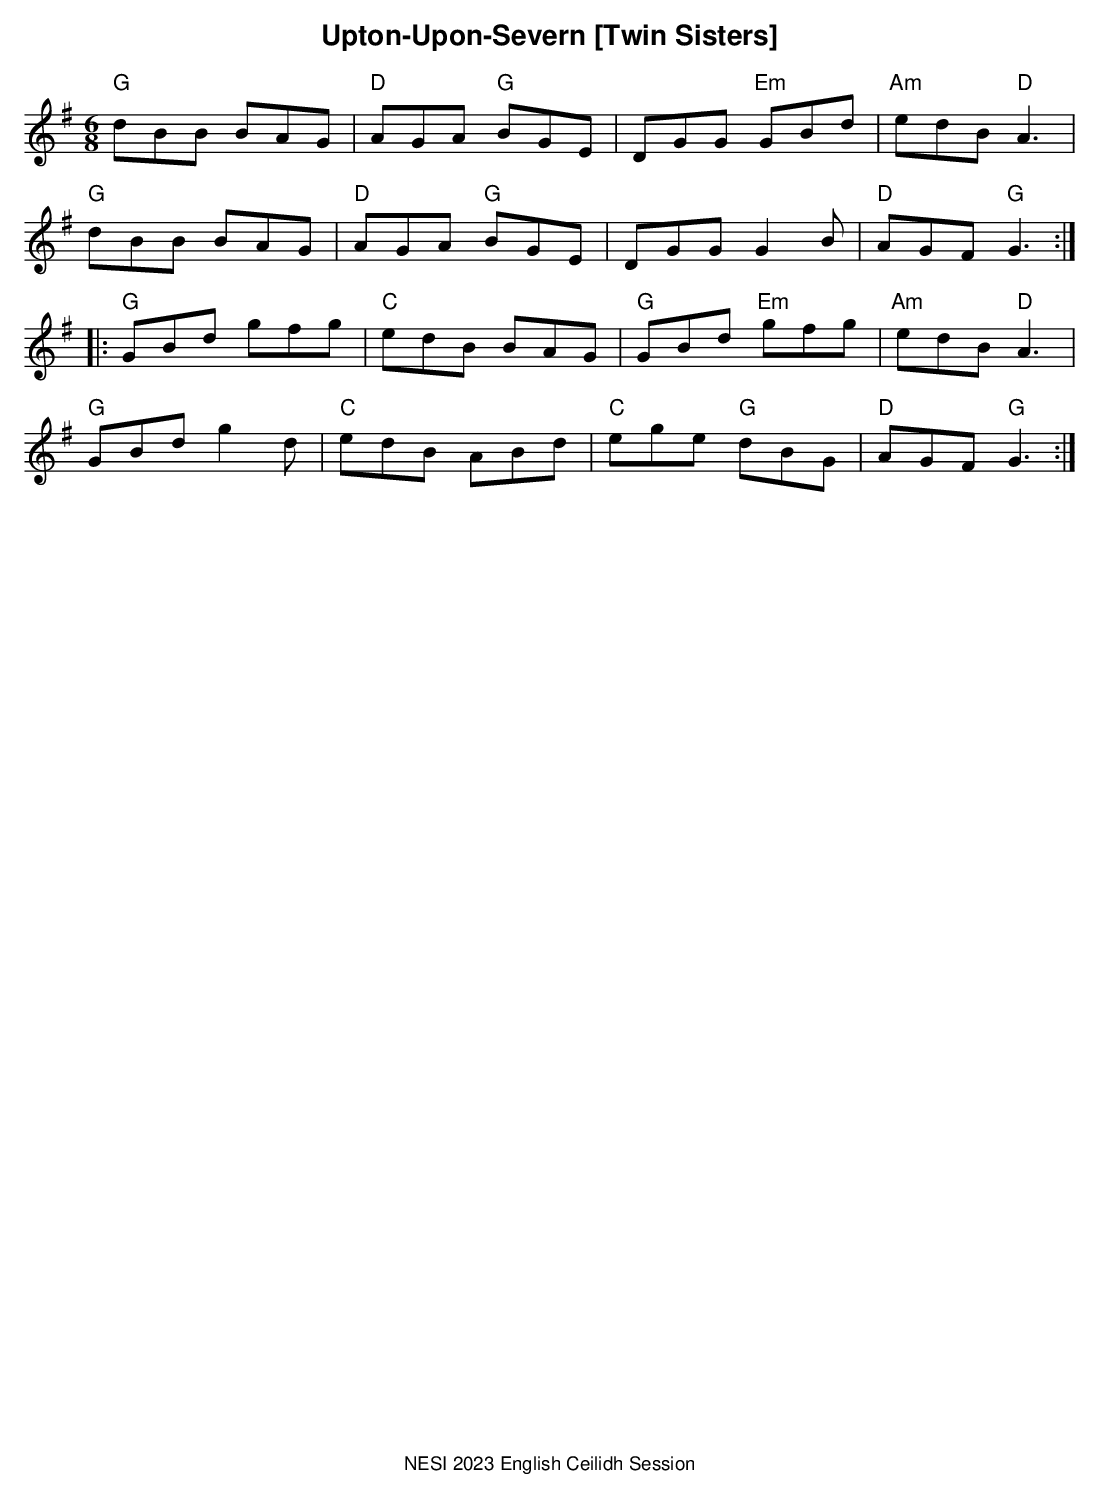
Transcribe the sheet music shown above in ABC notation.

X:1
T:Upton-Upon-Severn [Twin Sisters]
M:6/8
L:1/8
K:G
"G"dBB BAG|"D"AGA "G"BGE|DGG "Em"GBd|"Am"edB "D"A3|
"G"dBB BAG|"D"AGA "G"BGE|DGG G2B|"D"AGF "G"G3:|
|:"G"GBd gfg|"C"edB BAG|"G"GBd "Em"gfg|"Am"edB "D"A3|
"G"GBd g2d|"C"edB  ABd|"C"ege "G"dBG|"D"AGF "G"G3:|
